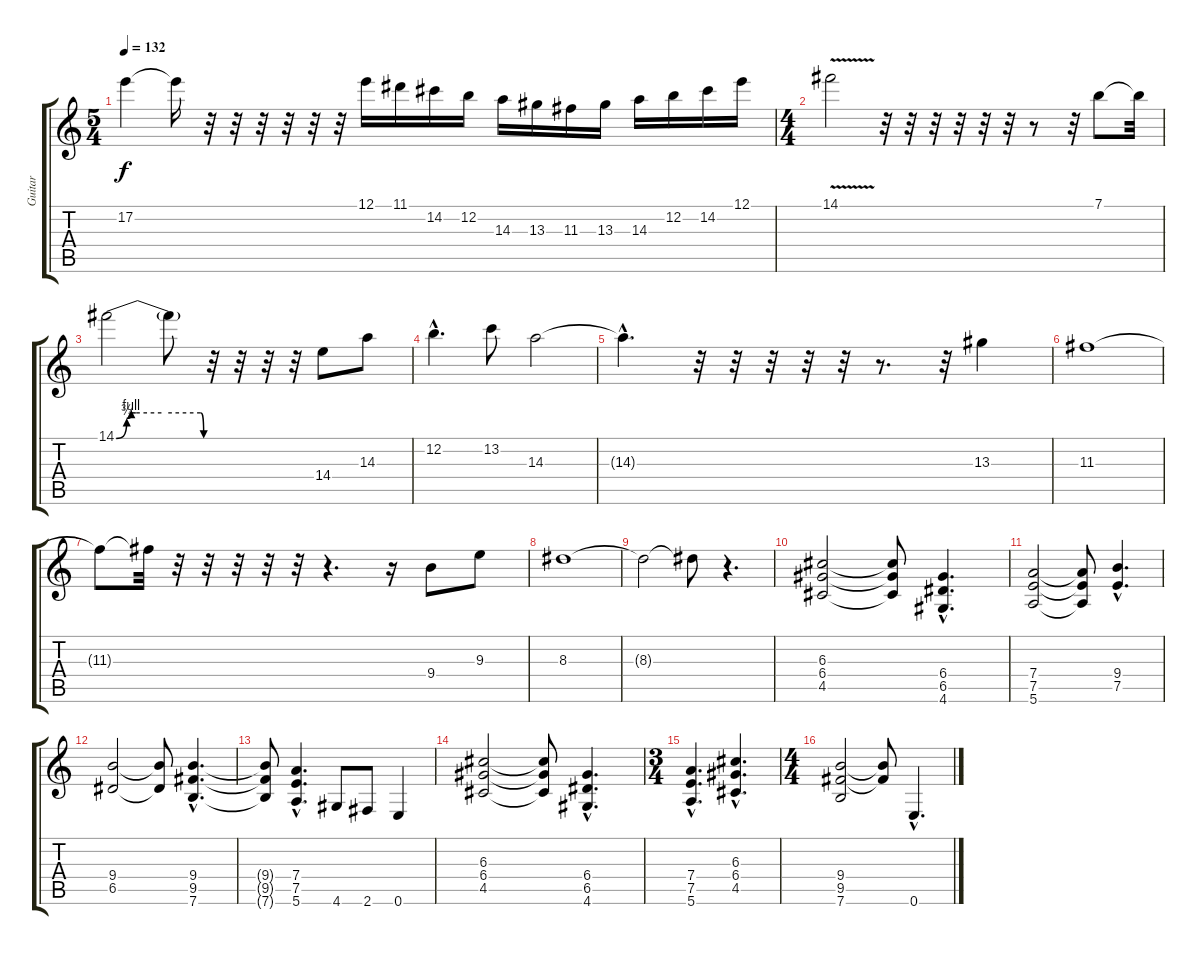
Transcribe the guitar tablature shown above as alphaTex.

\track ("Guitar" "Guitar") {instrument distortionguitar}
\staff {score tabs}
\tuning (E4 B3 G3 D3 A2 E2) {hide}
\ts (5 4)
\tempo 132
\clef g2
\ks c
17.2.4{dy f} 17.2{t}.16 r.32 r.32 r.32 r.32 r.32 r.32 12.1.16 11.1.16 14.2.16 12.2.16 14.3.16 13.3.16 11.3.16 13.3.16 14.3.16 12.2.16 14.2.16 12.1.16 |
\ts (4 4)
14.1{v}.2 r.32 r.32 r.32 r.32 r.32 r.32 r.8 r.32 7.1.8 7.1{t}.32 |
14.1{be (custom 0 0 7 3 10 4 13 4 30 4 56 4 58 0 60 0)}.2 14.1{t}.8 r.32 r.32 r.32 r.32 14.4.8 14.3.8 |
12.2{hac}.4{d} 13.2.8 14.3.2 |
14.3{hac t}.4{d} r.32 r.32 r.32 r.32 r.32 r.8{d} r.32 13.3.4 |
11.3.1 |
11.3{t}.8 11.3{t}.32 r.32 r.32 r.32 r.32 r.32 r.4{d} r.16 9.4.8 9.3.8 |
8.3.1 |
8.3{t}.2 8.3{t}.8 r.4{d} |
(6.3 6.4 4.5).2 (6.3{t} 6.4{t} 4.5{t}).8 (6.4{hac} 6.5{hac} 4.6{hac}).4{d} |
(7.4 7.5 5.6).2 (7.4{t} 7.5{t} 5.6{t}).8 (9.4{hac} 7.5{hac}).4{d} |
(9.4 6.5).2 (9.4{t} 6.5{t}).8 (9.4{hac} 9.5{hac} 7.6{hac}).4{d} |
(9.4{t} 9.5{t} 7.6{t}).8 (7.4{hac} 7.5{hac} 5.6{hac}).4{d} 4.6.8 2.6.8 0.6.4 |
(6.3 6.4 4.5).2 (6.3{t} 6.4{t} 4.5{t}).8 (6.4{hac} 6.5{hac} 4.6{hac}).4{d} |
\ts (3 4)
(7.4{hac} 7.5{hac} 5.6{hac}).4{d} (6.3{hac} 6.4{hac} 4.5{hac}).4{d} |
\ts (4 4)
(9.4 9.5 7.6).2 (9.4{t} 9.5{t}).8 0.6{hac}.4{d}
